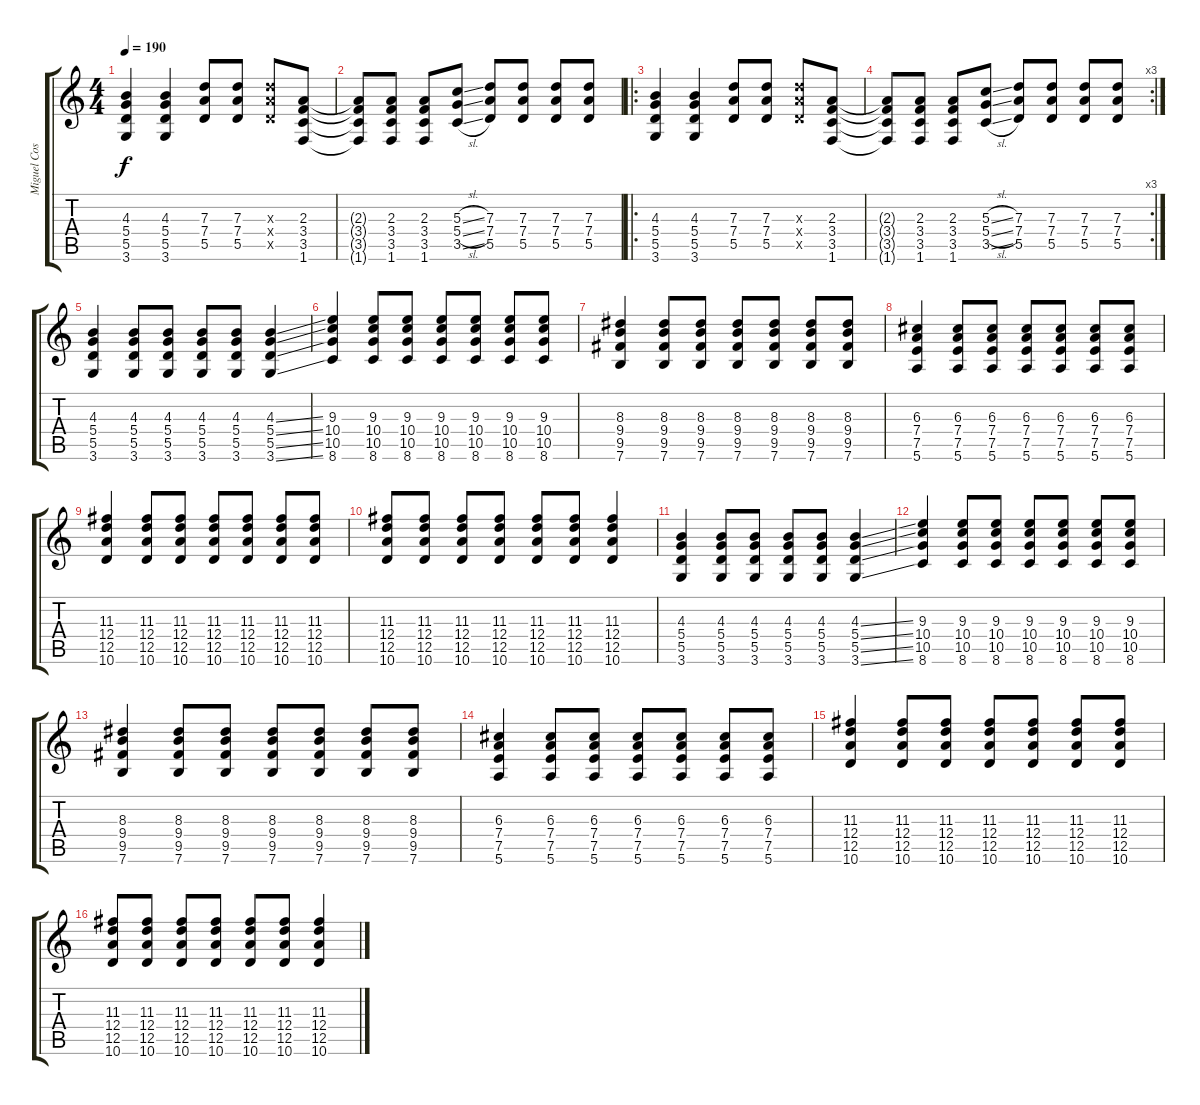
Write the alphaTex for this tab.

\track ("Miguel Costas - Guitarra" "Miguel Cos") {instrument overdrivenguitar}
\staff {score tabs}
\tuning (E4 B3 G3 D3 A2 E2) {hide}
\ts (4 4)
\tempo 190
\clef g2
\ks c
(4.3 5.4 5.5 3.6).4{dy f} (4.3 5.4 5.5 3.6).4 (7.3 7.4 5.5).8 (7.3 7.4 5.5).8 (7.3{x} 7.4{x} 5.5{x}).8 (2.3 3.4 3.5 1.6).8 |
(2.3{t} 3.4{t} 3.5{t} 1.6{t}).8 (2.3 3.4 3.5 1.6).8 (2.3 3.4 3.5 1.6).8 (5.3{sl} 5.4{sl} 3.5{sl}).8 (7.3 7.4 5.5).8 (7.3 7.4 5.5).8 (7.3 7.4 5.5).8 (7.3 7.4 5.5).8 |
\ro
(4.3 5.4 5.5 3.6).4 (4.3 5.4 5.5 3.6).4 (7.3 7.4 5.5).8 (7.3 7.4 5.5).8 (7.3{x} 7.4{x} 5.5{x}).8 (2.3 3.4 3.5 1.6).8 |
\rc 3
(2.3{t} 3.4{t} 3.5{t} 1.6{t}).8 (2.3 3.4 3.5 1.6).8 (2.3 3.4 3.5 1.6).8 (5.3{sl} 5.4{sl} 3.5{sl}).8 (7.3 7.4 5.5).8 (7.3 7.4 5.5).8 (7.3 7.4 5.5).8 (7.3 7.4 5.5).8 |
(4.3 5.4 5.5 3.6).4 (4.3 5.4 5.5 3.6).8 (4.3 5.4 5.5 3.6).8 (4.3 5.4 5.5 3.6).8 (4.3 5.4 5.5 3.6).8 (4.3{ss} 5.4{ss} 5.5{ss} 3.6{ss}).4 |
(9.3 10.4 10.5 8.6).4 (9.3 10.4 10.5 8.6).8 (9.3 10.4 10.5 8.6).8 (9.3 10.4 10.5 8.6).8 (9.3 10.4 10.5 8.6).8 (9.3 10.4 10.5 8.6).8 (9.3 10.4 10.5 8.6).8 |
(8.3 9.4 9.5 7.6).4 (8.3 9.4 9.5 7.6).8 (8.3 9.4 9.5 7.6).8 (8.3 9.4 9.5 7.6).8 (8.3 9.4 9.5 7.6).8 (8.3 9.4 9.5 7.6).8 (8.3 9.4 9.5 7.6).8 |
(6.3 7.4 7.5 5.6).4 (6.3 7.4 7.5 5.6).8 (6.3 7.4 7.5 5.6).8 (6.3 7.4 7.5 5.6).8 (6.3 7.4 7.5 5.6).8 (6.3 7.4 7.5 5.6).8 (6.3 7.4 7.5 5.6).8 |
(11.3 12.4 12.5 10.6).4 (11.3 12.4 12.5 10.6).8 (11.3 12.4 12.5 10.6).8 (11.3 12.4 12.5 10.6).8 (11.3 12.4 12.5 10.6).8 (11.3 12.4 12.5 10.6).8 (11.3 12.4 12.5 10.6).8 |
(11.3 12.4 12.5 10.6).8 (11.3 12.4 12.5 10.6).8 (11.3 12.4 12.5 10.6).8 (11.3 12.4 12.5 10.6).8 (11.3 12.4 12.5 10.6).8 (11.3 12.4 12.5 10.6).8 (11.3 12.4 12.5 10.6).4 |
(4.3 5.4 5.5 3.6).4 (4.3 5.4 5.5 3.6).8 (4.3 5.4 5.5 3.6).8 (4.3 5.4 5.5 3.6).8 (4.3 5.4 5.5 3.6).8 (4.3{ss} 5.4{ss} 5.5{ss} 3.6{ss}).4 |
(9.3 10.4 10.5 8.6).4 (9.3 10.4 10.5 8.6).8 (9.3 10.4 10.5 8.6).8 (9.3 10.4 10.5 8.6).8 (9.3 10.4 10.5 8.6).8 (9.3 10.4 10.5 8.6).8 (9.3 10.4 10.5 8.6).8 |
(8.3 9.4 9.5 7.6).4 (8.3 9.4 9.5 7.6).8 (8.3 9.4 9.5 7.6).8 (8.3 9.4 9.5 7.6).8 (8.3 9.4 9.5 7.6).8 (8.3 9.4 9.5 7.6).8 (8.3 9.4 9.5 7.6).8 |
(6.3 7.4 7.5 5.6).4 (6.3 7.4 7.5 5.6).8 (6.3 7.4 7.5 5.6).8 (6.3 7.4 7.5 5.6).8 (6.3 7.4 7.5 5.6).8 (6.3 7.4 7.5 5.6).8 (6.3 7.4 7.5 5.6).8 |
(11.3 12.4 12.5 10.6).4 (11.3 12.4 12.5 10.6).8 (11.3 12.4 12.5 10.6).8 (11.3 12.4 12.5 10.6).8 (11.3 12.4 12.5 10.6).8 (11.3 12.4 12.5 10.6).8 (11.3 12.4 12.5 10.6).8 |
(11.3 12.4 12.5 10.6).8 (11.3 12.4 12.5 10.6).8 (11.3 12.4 12.5 10.6).8 (11.3 12.4 12.5 10.6).8 (11.3 12.4 12.5 10.6).8 (11.3 12.4 12.5 10.6).8 (11.3 12.4 12.5 10.6).4
